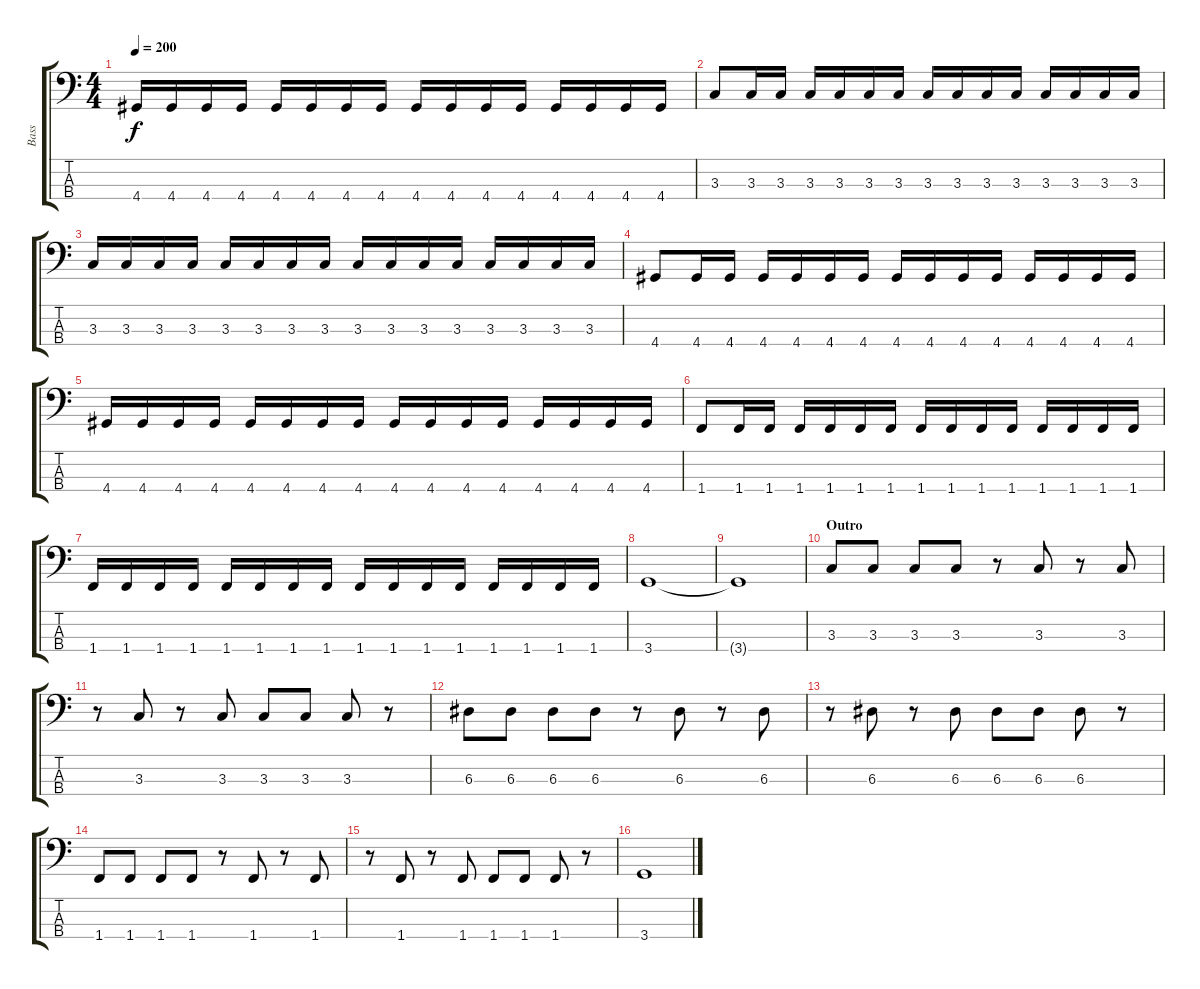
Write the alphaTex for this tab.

\track ("Bass" "Bass") {instrument electricbassfinger}
\staff {score tabs}
\tuning (G2 D2 A1 E1) {hide}
\ts (4 4)
\tempo 200
\clef f4
\ks c
4.4.16{dy f} 4.4.16 4.4.16 4.4.16 4.4.16 4.4.16 4.4.16 4.4.16 4.4.16 4.4.16 4.4.16 4.4.16 4.4.16 4.4.16 4.4.16 4.4.16 |
\section ("" "")
3.3.8 3.3.16 3.3.16 3.3.16 3.3.16 3.3.16 3.3.16 3.3.16 3.3.16 3.3.16 3.3.16 3.3.16 3.3.16 3.3.16 3.3.16 |
3.3.16 3.3.16 3.3.16 3.3.16 3.3.16 3.3.16 3.3.16 3.3.16 3.3.16 3.3.16 3.3.16 3.3.16 3.3.16 3.3.16 3.3.16 3.3.16 |
4.4.8 4.4.16 4.4.16 4.4.16 4.4.16 4.4.16 4.4.16 4.4.16 4.4.16 4.4.16 4.4.16 4.4.16 4.4.16 4.4.16 4.4.16 |
4.4.16 4.4.16 4.4.16 4.4.16 4.4.16 4.4.16 4.4.16 4.4.16 4.4.16 4.4.16 4.4.16 4.4.16 4.4.16 4.4.16 4.4.16 4.4.16 |
1.4.8 1.4.16 1.4.16 1.4.16 1.4.16 1.4.16 1.4.16 1.4.16 1.4.16 1.4.16 1.4.16 1.4.16 1.4.16 1.4.16 1.4.16 |
1.4.16 1.4.16 1.4.16 1.4.16 1.4.16 1.4.16 1.4.16 1.4.16 1.4.16 1.4.16 1.4.16 1.4.16 1.4.16 1.4.16 1.4.16 1.4.16 |
3.4.1 |
3.4{t}.1 |
\section ("" "Outro")
3.3.8 3.3.8 3.3.8 3.3.8 r.8 3.3.8 r.8 3.3.8 |
r.8 3.3.8 r.8 3.3.8 3.3.8 3.3.8 3.3.8 r.8 |
6.3.8 6.3.8 6.3.8 6.3.8 r.8 6.3.8 r.8 6.3.8 |
r.8 6.3.8 r.8 6.3.8 6.3.8 6.3.8 6.3.8 r.8 |
1.4.8 1.4.8 1.4.8 1.4.8 r.8 1.4.8 r.8 1.4.8 |
r.8 1.4.8 r.8 1.4.8 1.4.8 1.4.8 1.4.8 r.8 |
3.4.1
